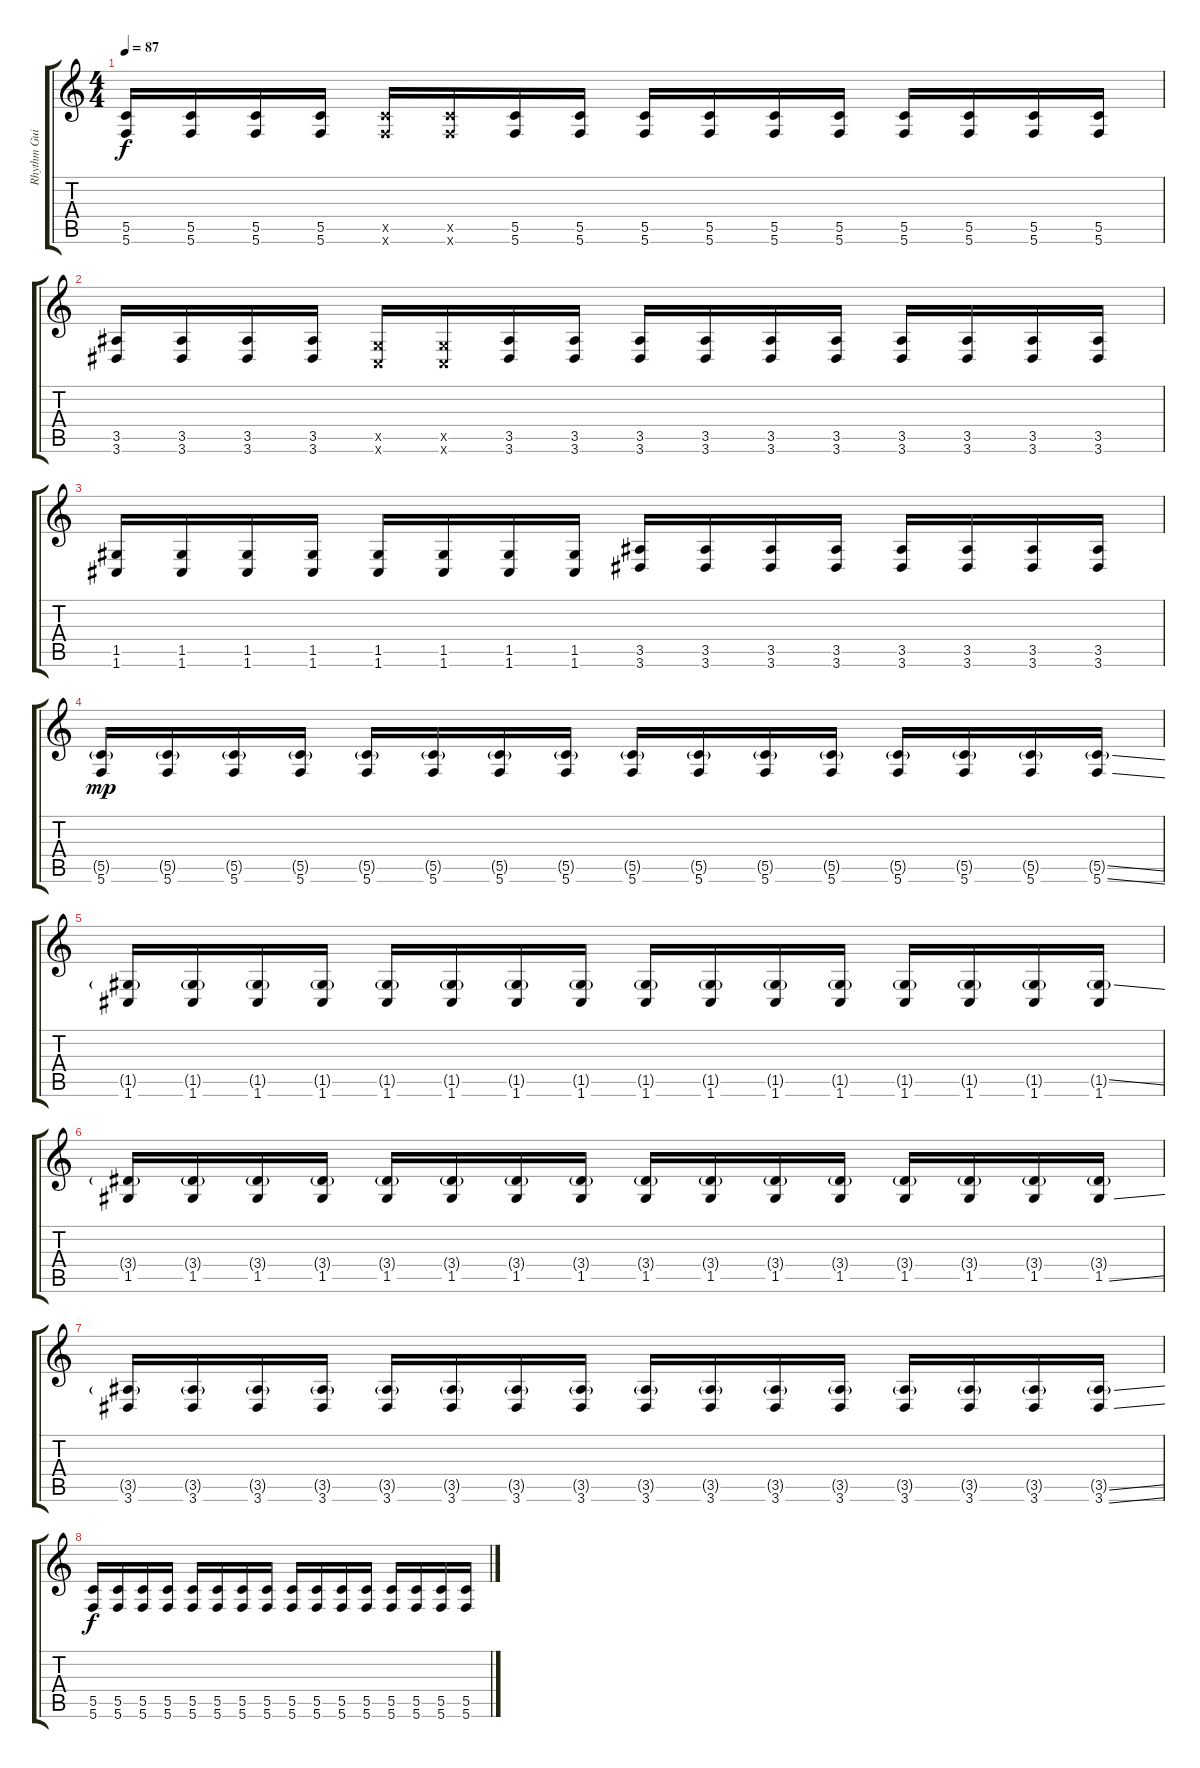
\track ("Rhythm Guitar" "Rhythm Gui") {instrument overdrivenguitar}
\staff {score tabs}
\tuning (D4 A3 F3 C3 G2 C2) {hide}
\ts (4 4)
\tempo 87
\clef g2
\ks c
(5.5 5.6).16{dy f} (5.5 5.6).16 (5.5 5.6).16 (5.5 5.6).16 (5.5{x} 5.6{x}).16 (5.5{x} 5.6{x}).16 (5.5 5.6).16 (5.5 5.6).16 (5.5 5.6).16 (5.5 5.6).16 (5.5 5.6).16 (5.5 5.6).16 (5.5 5.6).16 (5.5 5.6).16 (5.5 5.6).16 (5.5 5.6).16 |
(3.5 3.6).16 (3.5 3.6).16 (3.5 3.6).16 (3.5 3.6).16 (0.5{x} 0.6{x}).16 (0.5{x} 0.6{x}).16 (3.5 3.6).16 (3.5 3.6).16 (3.5 3.6).16 (3.5 3.6).16 (3.5 3.6).16 (3.5 3.6).16 (3.5 3.6).16 (3.5 3.6).16 (3.5 3.6).16 (3.5 3.6).16 |
(1.5 1.6).16 (1.5 1.6).16 (1.5 1.6).16 (1.5 1.6).16 (1.5 1.6).16 (1.5 1.6).16 (1.5 1.6).16 (1.5 1.6).16 (3.5 3.6).16 (3.5 3.6).16 (3.5 3.6).16 (3.5 3.6).16 (3.5 3.6).16 (3.5 3.6).16 (3.5 3.6).16 (3.5 3.6).16 |
(5.5{g} 5.6).16{dy mp} (5.5{g} 5.6).16 (5.5{g} 5.6).16 (5.5{g} 5.6).16 (5.5{g} 5.6).16 (5.5{g} 5.6).16 (5.5{g} 5.6).16 (5.5{g} 5.6).16 (5.5{g} 5.6).16 (5.5{g} 5.6).16 (5.5{g} 5.6).16 (5.5{g} 5.6).16 (5.5{g} 5.6).16 (5.5{g} 5.6).16 (5.5{g} 5.6).16 (5.5{ss g} 5.6{ss}).16 |
(1.5{g} 1.6).16 (1.5{g} 1.6).16 (1.5{g} 1.6).16 (1.5{g} 1.6).16 (1.5{g} 1.6).16 (1.5{g} 1.6).16 (1.5{g} 1.6).16 (1.5{g} 1.6).16 (1.5{g} 1.6).16 (1.5{g} 1.6).16 (1.5{g} 1.6).16 (1.5{g} 1.6).16 (1.5{g} 1.6).16 (1.5{g} 1.6).16 (1.5{g} 1.6).16 (1.5{ss g} 1.6).16 |
(3.4{g} 1.5).16 (3.4{g} 1.5).16 (3.4{g} 1.5).16 (3.4{g} 1.5).16 (3.4{g} 1.5).16 (3.4{g} 1.5).16 (3.4{g} 1.5).16 (3.4{g} 1.5).16 (3.4{g} 1.5).16 (3.4{g} 1.5).16 (3.4{g} 1.5).16 (3.4{g} 1.5).16 (3.4{g} 1.5).16 (3.4{g} 1.5).16 (3.4{g} 1.5).16 (3.4{g} 1.5{ss}).16 |
(3.5{g} 3.6).16 (3.5{g} 3.6).16 (3.5{g} 3.6).16 (3.5{g} 3.6).16 (3.5{g} 3.6).16 (3.5{g} 3.6).16 (3.5{g} 3.6).16 (3.5{g} 3.6).16 (3.5{g} 3.6).16 (3.5{g} 3.6).16 (3.5{g} 3.6).16 (3.5{g} 3.6).16 (3.5{g} 3.6).16 (3.5{g} 3.6).16 (3.5{g} 3.6).16 (3.5{ss g} 3.6{ss}).16 |
(5.5 5.6).16{dy f} (5.5 5.6).16 (5.5 5.6).16 (5.5 5.6).16 (5.5 5.6).16 (5.5 5.6).16 (5.5 5.6).16 (5.5 5.6).16 (5.5 5.6).16 (5.5 5.6).16 (5.5 5.6).16 (5.5 5.6).16 (5.5 5.6).16 (5.5 5.6).16 (5.5 5.6).16 (5.5{ss} 5.6{ss}).16
